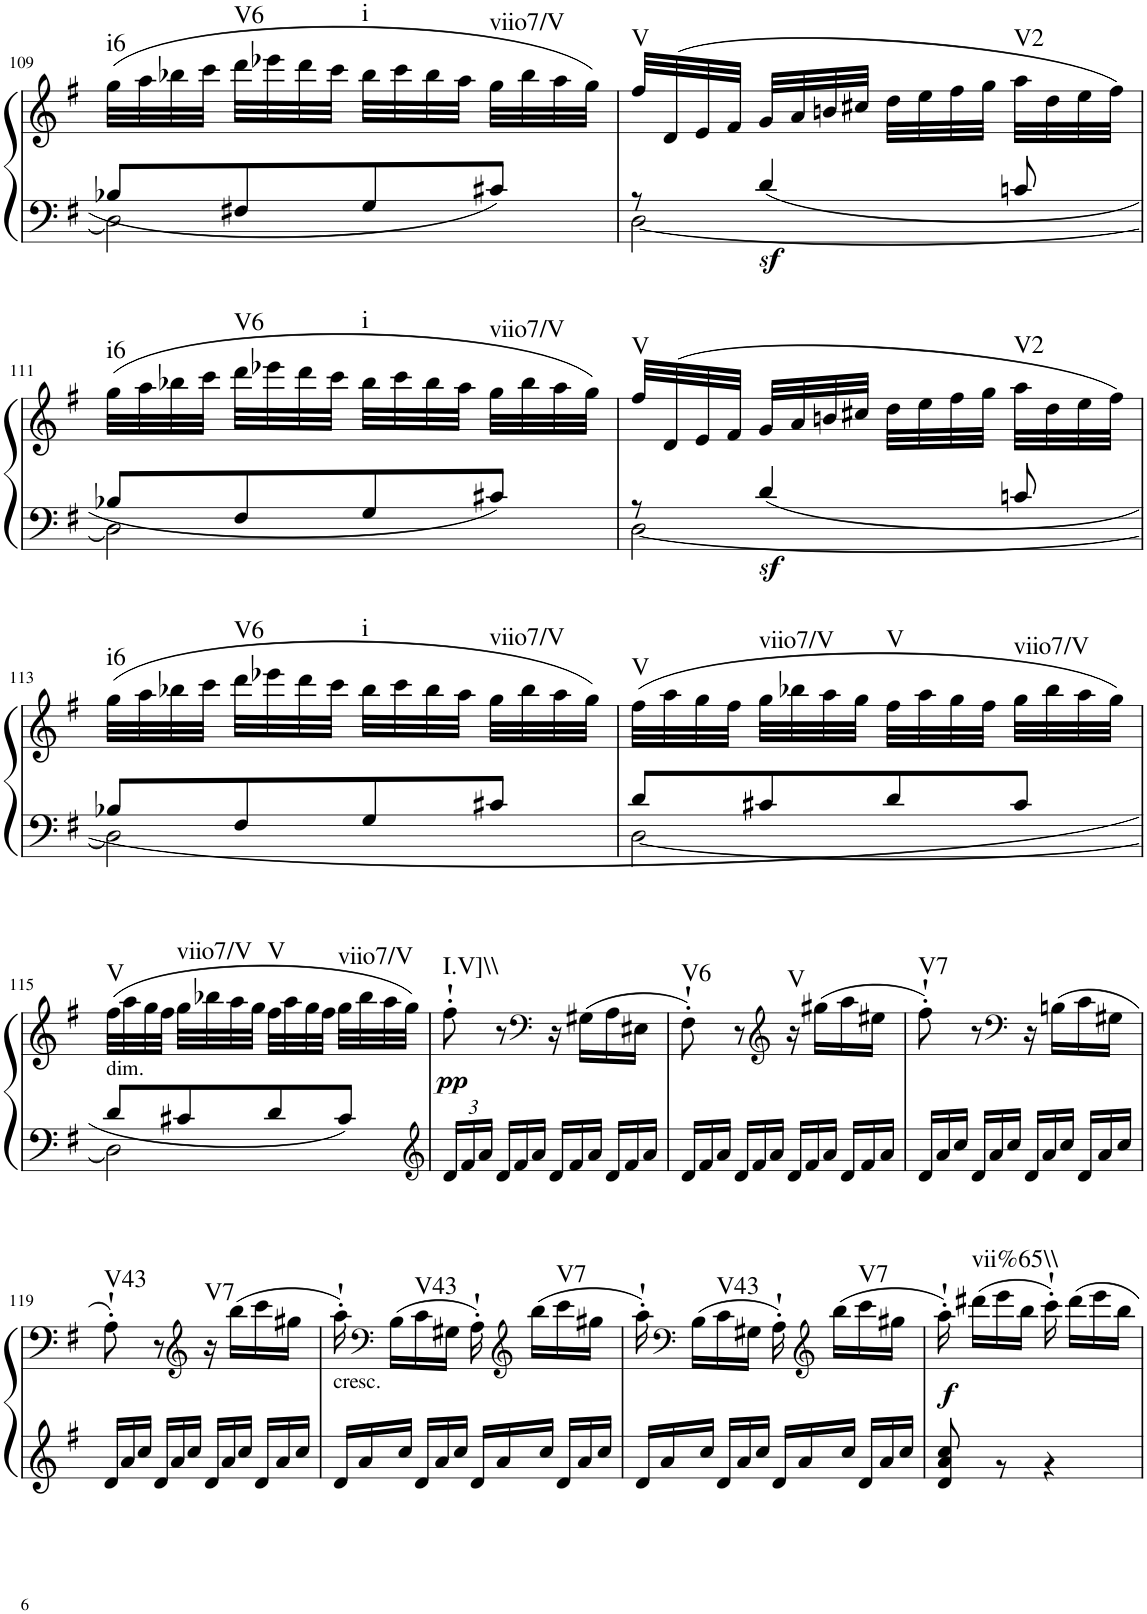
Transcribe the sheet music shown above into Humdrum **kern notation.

**kern	**kern	**dynam	**harte
*part1	*part1	*part1	*part1
*staff2	*staff1	*staff1/2	*
*I"Piano	*	*	*
*I'Pno	*	*	*
!!LO:PB:g=z
*clefF4	*clefG2	*	*
*k[f#]	*k[f#]	*	*
*G:	*G:	*	*
*M2/4	*M2/4	*	*
=109	=109	=109	=109
*^	*	*	*
*	*^	*	*	*
!	!	!	!	!	!LO:H:kt=i6
2ryy	8B-X/L	2D\]	(32gg\LLL	.	N
.	.	.	32aa\	.	.
.	.	.	32bb-X\	.	.
.	.	.	32ccc\JJJ	.	.
!	!	!	!	!	!LO:H:kt=V6
.	8F#X/	.	32ddd\LLL	.	N
.	.	.	32eee-X\	.	.
.	.	.	32ddd\	.	.
.	.	.	32ccc\JJJ	.	.
!	!	!	!	!	!LO:H:kt=i
.	8G/	.	32bb-\LLL	.	N
.	.	.	32ccc\	.	.
.	.	.	32bb-\	.	.
.	.	.	32aa\JJJ	.	.
!	!	!	!	!	!LO:H:kt=viio7/V
.	8c#X/J	.	32gg\LLL	.	N
.	.	.	32bb-\	.	.
.	.	.	32aa\	.	.
.	.	.	32gg\JJJ)	.	.
=110	=110	=110	=110	=110	=110
!	!	!	!	!	!LO:H:kt=V
2ryy	8r	[2D\	32ff#/LLL	.	N
.	.	.	(32d/	.	.
.	.	.	32e/	.	.
.	.	.	32f#/JJJ	.	.
!	!	!	!	!LO:DY:b=2	!
.	4d/	.	32g/LLL	sf	.
.	.	.	32a/	.	.
.	.	.	32bn/	.	.
.	.	.	32cc#X/JJJ	.	.
.	.	.	32dd\LLL	.	.
.	.	.	32ee\	.	.
.	.	.	32ff#\	.	.
.	.	.	32gg\JJJ	.	.
!	!	!	!	!	!LO:H:kt=V2
.	8cn/	.	32aa\LLL	.	N
.	.	.	32dd\	.	.
.	.	.	32ee\	.	.
.	.	.	32ff#\JJJ)	.	.
!!LO:LB:g=z
=111	=111	=111	=111	=111	=111
!	!	!	!	!	!LO:H:kt=i6
2ryy	8B-X/L	2D\]	(32gg\LLL	.	N
.	.	.	32aa\	.	.
.	.	.	32bb-X\	.	.
.	.	.	32ccc\JJJ	.	.
!	!	!	!	!	!LO:H:kt=V6
.	8F#/	.	32ddd\LLL	.	N
.	.	.	32eee-X\	.	.
.	.	.	32ddd\	.	.
.	.	.	32ccc\JJJ	.	.
!	!	!	!	!	!LO:H:kt=i
.	8G/	.	32bb-\LLL	.	N
.	.	.	32ccc\	.	.
.	.	.	32bb-\	.	.
.	.	.	32aa\JJJ	.	.
!	!	!	!	!	!LO:H:kt=viio7/V
.	8c#X/J	.	32gg\LLL	.	N
.	.	.	32bb-\	.	.
.	.	.	32aa\	.	.
.	.	.	32gg\JJJ)	.	.
=112	=112	=112	=112	=112	=112
!	!	!	!	!	!LO:H:kt=V
2ryy	8r	[2D\	32ff#/LLL	.	N
.	.	.	(32d/	.	.
.	.	.	32e/	.	.
.	.	.	32f#/JJJ	.	.
!	!	!	!	!LO:DY:b=2	!
.	4d/	.	32g/LLL	sf	.
.	.	.	32a/	.	.
.	.	.	32bn/	.	.
.	.	.	32cc#X/JJJ	.	.
.	.	.	32dd\LLL	.	.
.	.	.	32ee\	.	.
.	.	.	32ff#\	.	.
.	.	.	32gg\JJJ	.	.
!	!	!	!	!	!LO:H:kt=V2
.	8cn/	.	32aa\LLL	.	N
.	.	.	32dd\	.	.
.	.	.	32ee\	.	.
.	.	.	32ff#\JJJ)	.	.
!!LO:LB:g=z
=113	=113	=113	=113	=113	=113
!	!	!	!	!	!LO:H:kt=i6
2ryy	8B-X/L	2D\]	(32gg\LLL	.	N
.	.	.	32aa\	.	.
.	.	.	32bb-X\	.	.
.	.	.	32ccc\JJJ	.	.
!	!	!	!	!	!LO:H:kt=V6
.	8F#/	.	32ddd\LLL	.	N
.	.	.	32eee-X\	.	.
.	.	.	32ddd\	.	.
.	.	.	32ccc\JJJ	.	.
!	!	!	!	!	!LO:H:kt=i
.	8G/	.	32bb-\LLL	.	N
.	.	.	32ccc\	.	.
.	.	.	32bb-\	.	.
.	.	.	32aa\JJJ	.	.
!	!	!	!	!	!LO:H:kt=viio7/V
.	8c#X/J	.	32gg\LLL	.	N
.	.	.	32bb-\	.	.
.	.	.	32aa\	.	.
.	.	.	32gg\JJJ)	.	.
=114	=114	=114	=114	=114	=114
!	!	!	!	!	!LO:H:kt=V
2ryy	8d/L	[2D\	(32ff#\LLL	.	N
.	.	.	32aa\	.	.
.	.	.	32gg\	.	.
.	.	.	32ff#\JJJ	.	.
!	!	!	!	!	!LO:H:kt=viio7/V
.	8c#X/	.	32gg\LLL	.	N
.	.	.	32bb-X\	.	.
.	.	.	32aa\	.	.
.	.	.	32gg\JJJ	.	.
!	!	!	!	!	!LO:H:kt=V
.	8d/	.	32ff#\LLL	.	N
.	.	.	32aa\	.	.
.	.	.	32gg\	.	.
.	.	.	32ff#\JJJ	.	.
!	!	!	!	!	!LO:H:kt=viio7/V
.	8c#/J	.	32gg\LLL	.	N
.	.	.	32bb-\	.	.
.	.	.	32aa\	.	.
.	.	.	32gg\JJJ)	.	.
!!LO:LB:g=z
=115	=115	=115	=115	=115	=115
!	!	!	!LO:TX:b:t=dim.	!	!LO:H:kt=V
2ryy	8d/L	2D\]	(32ff#\LLL	.	N
.	.	.	32aa\	.	.
.	.	.	32gg\	.	.
.	.	.	32ff#\JJJ	.	.
!	!	!	!	!	!LO:H:kt=viio7/V
.	8c#X/	.	32gg\LLL	.	N
.	.	.	32bb-X\	.	.
.	.	.	32aa\	.	.
.	.	.	32gg\JJJ	.	.
!	!	!	!	!	!LO:H:kt=V
.	8d/	.	32ff#\LLL	.	N
.	.	.	32aa\	.	.
.	.	.	32gg\	.	.
.	.	.	32ff#\JJJ	.	.
!	!	!	!	!	!LO:H:kt=viio7/V
.	8c#/J	.	32gg\LLL	.	N
.	.	.	32bb-\	.	.
.	.	.	32aa\	.	.
.	.	.	32gg\JJJ)	.	.
*v	*v	*v	*	*	*
=116	=116	=116	=116
*clefG2	*	*	*
*^	*	*	*
*	*Xbrackettup	*	*	*
!	!	!	!LO:DY:b	!LO:H:kt=I.V]\\
2ryy	24d/LL	8ff#'`\	pp	N
.	24f#/	.	.	.
.	24a/JJ	.	.	.
*	*Xtuplet	*	*	*
.	24d/LL	8r	.	.
.	24f#/	.	.	.
.	24a/JJ	.	.	.
*	*	*clefF4	*	*
.	24d/LL	16r	.	.
.	24f#/	.	.	.
.	.	(16G#X\LL	.	.
.	24a/JJ	.	.	.
.	24d/LL	16A\	.	.
.	24f#/	.	.	.
.	.	16E#X\JJ	.	.
.	24a/JJ	.	.	.
=117	=117	=117	=117	=117
!	!	!	!	!LO:H:kt=V6
2ryy	24d/LL	8F#'`\)	.	N
.	24f#/	.	.	.
.	24a/JJ	.	.	.
.	24d/LL	8r	.	.
.	24f#/	.	.	.
.	24a/JJ	.	.	.
*	*	*clefG2	*	*
!	!	!	!	!LO:H:kt=V
.	24d/LL	16r	.	N
.	24f#/	.	.	.
.	.	(16gg#X\LL	.	.
.	24a/JJ	.	.	.
.	24d/LL	16aa\	.	.
.	24f#/	.	.	.
.	.	16ee#X\JJ	.	.
.	24a/JJ	.	.	.
=118	=118	=118	=118	=118
!	!	!	!	!LO:H:kt=V7
2ryy	24d/LL	8ff#'`\)	.	N
.	24a/	.	.	.
.	24cc/JJ	.	.	.
.	24d/LL	8r	.	.
.	24a/	.	.	.
.	24cc/JJ	.	.	.
*	*	*clefF4	*	*
.	24d/LL	16r	.	.
.	24a/	.	.	.
.	.	(16Bn\LL	.	.
.	24cc/JJ	.	.	.
.	24d/LL	16c\	.	.
.	24a/	.	.	.
.	.	16G#X\JJ	.	.
.	24cc/JJ	.	.	.
!!LO:LB:g=z
=119	=119	=119	=119	=119
!	!	!	!	!LO:H:kt=V43
2ryy	24d/LL	8A'`\)	.	N
.	24a/	.	.	.
.	24cc/JJ	.	.	.
.	24d/LL	8r	.	.
.	24a/	.	.	.
.	24cc/JJ	.	.	.
*	*	*clefG2	*	*
!	!	!	!	!LO:H:kt=V7
.	24d/LL	16r	.	N
.	24a/	.	.	.
.	.	(16bb\LL	.	.
.	24cc/JJ	.	.	.
.	24d/LL	16ccc\	.	.
.	24a/	.	.	.
.	.	16gg#X\JJ	.	.
.	24cc/JJ	.	.	.
=120	=120	=120	=120	=120
!	!	!LO:TX:b:t=cresc.	!	!
2ryy	24d/LL	16aa'`\)	.	.
.	24a/	.	.	.
*	*	*clefF4	*	*
.	.	(16B\LL	.	.
.	24cc/JJ	.	.	.
!	!	!	!	!LO:H:kt=V43
.	24d/LL	16c\	.	N
.	24a/	.	.	.
.	.	16G#X\JJ	.	.
.	24cc/JJ	.	.	.
.	24d/LL	16A'`\)	.	.
.	24a/	.	.	.
*	*	*clefG2	*	*
.	.	(16bb\LL	.	.
.	24cc/JJ	.	.	.
!	!	!	!	!LO:H:kt=V7
.	24d/LL	16ccc\	.	N
.	24a/	.	.	.
.	.	16gg#X\JJ	.	.
.	24cc/JJ	.	.	.
=121	=121	=121	=121	=121
2ryy	24d/LL	16aa'`\)	.	.
.	24a/	.	.	.
*	*	*clefF4	*	*
.	.	(16B\LL	.	.
.	24cc/JJ	.	.	.
!	!	!	!	!LO:H:kt=V43
.	24d/LL	16c\	.	N
.	24a/	.	.	.
.	.	16G#X\JJ	.	.
.	24cc/JJ	.	.	.
.	24d/LL	16A'`\)	.	.
.	24a/	.	.	.
*	*	*clefG2	*	*
.	.	(16bb\LL	.	.
.	24cc/JJ	.	.	.
!	!	!	!	!LO:H:kt=V7
.	24d/LL	16ccc\	.	N
.	24a/	.	.	.
.	.	16gg#X\JJ	.	.
.	24cc/JJ	.	.	.
=122	=122	=122	=122	=122
!	!	!	!LO:DY:b	!
2ryy	8d/ 8a/ 8cc/	16aa'`\)	f	.
!	!	!	!	!LO:H:kt=vii%65\\
.	.	(16ddd#X\LL	.	N
.	8r	16eee\	.	.
.	.	16bb\JJ	.	.
.	4r	16ccc'`\)	.	.
.	.	16ddd#\LL	.	.
.	.	16eee\	.	.
.	.	16bb\JJ	.	.
*v	*v	*	*	*
=	=	=	=
*-	*-	*-	*-
